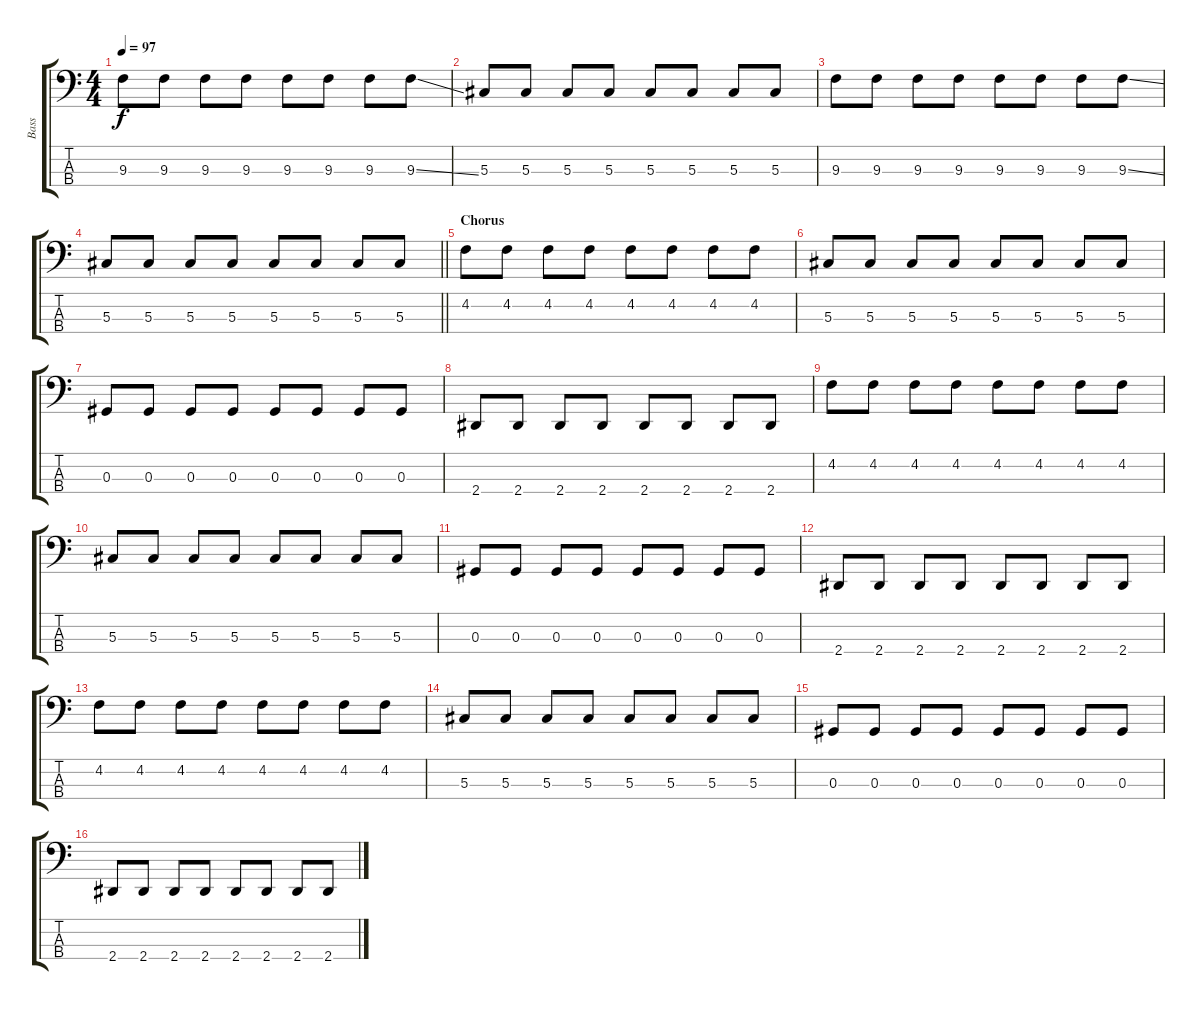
\track ("Bass" "Bass") {instrument electricbasspick}
\staff {score tabs}
\tuning (Gb2 Db2 Ab1 Db1) {hide}
\ts (4 4)
\tempo 97
\clef f4
\ks c
9.3.8{dy f} 9.3.8 9.3.8 9.3.8 9.3.8 9.3.8 9.3.8 9.3{ss}.8 |
5.3.8 5.3.8 5.3.8 5.3.8 5.3.8 5.3.8 5.3.8 5.3.8 |
9.3.8 9.3.8 9.3.8 9.3.8 9.3.8 9.3.8 9.3.8 9.3{ss}.8 |
\barLineRight lightlight
5.3.8 5.3.8 5.3.8 5.3.8 5.3.8 5.3.8 5.3.8 5.3.8 |
\section ("" "Chorus")
4.2.8 4.2.8 4.2.8 4.2.8 4.2.8 4.2.8 4.2.8 4.2.8 |
5.3.8 5.3.8 5.3.8 5.3.8 5.3.8 5.3.8 5.3.8 5.3.8 |
0.3.8 0.3.8 0.3.8 0.3.8 0.3.8 0.3.8 0.3.8 0.3.8 |
2.4.8 2.4.8 2.4.8 2.4.8 2.4.8 2.4.8 2.4.8 2.4.8 |
4.2.8 4.2.8 4.2.8 4.2.8 4.2.8 4.2.8 4.2.8 4.2.8 |
5.3.8 5.3.8 5.3.8 5.3.8 5.3.8 5.3.8 5.3.8 5.3.8 |
0.3.8 0.3.8 0.3.8 0.3.8 0.3.8 0.3.8 0.3.8 0.3.8 |
2.4.8 2.4.8 2.4.8 2.4.8 2.4.8 2.4.8 2.4.8 2.4.8 |
4.2.8 4.2.8 4.2.8 4.2.8 4.2.8 4.2.8 4.2.8 4.2.8 |
5.3.8 5.3.8 5.3.8 5.3.8 5.3.8 5.3.8 5.3.8 5.3.8 |
0.3.8 0.3.8 0.3.8 0.3.8 0.3.8 0.3.8 0.3.8 0.3.8 |
2.4.8 2.4.8 2.4.8 2.4.8 2.4.8 2.4.8 2.4.8 2.4.8
